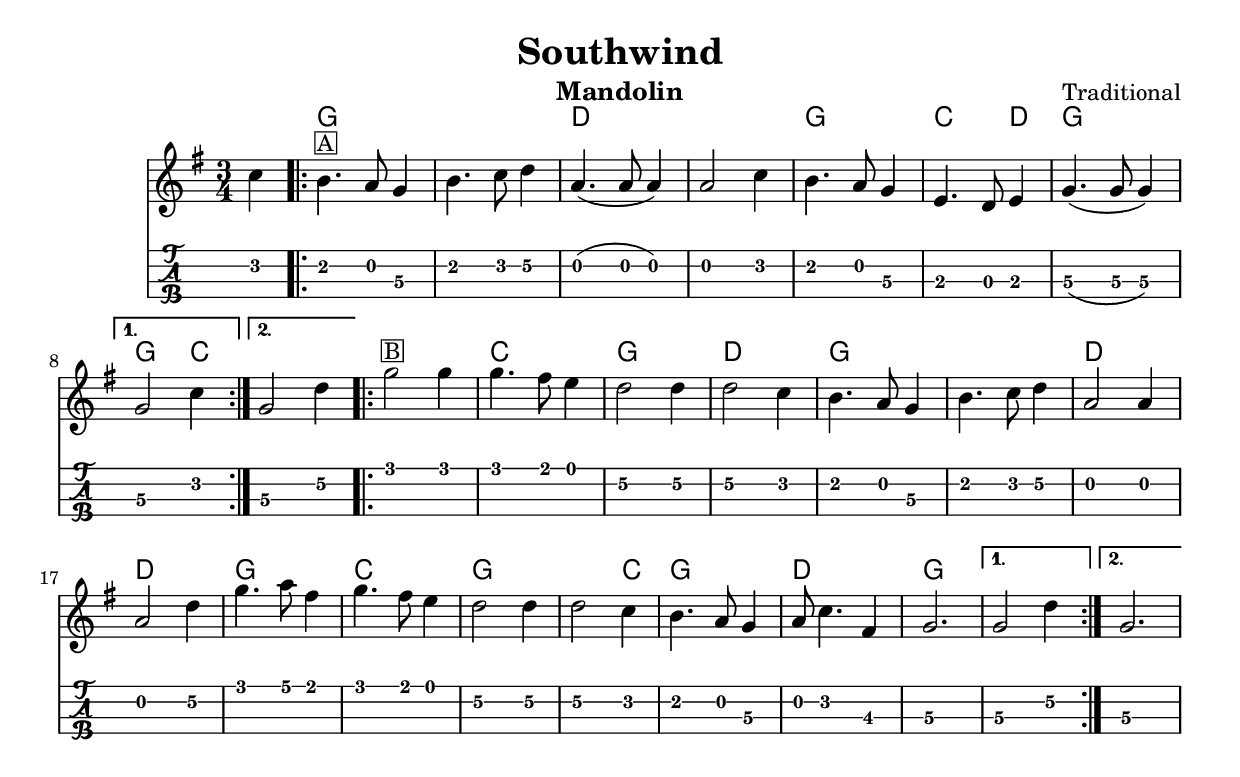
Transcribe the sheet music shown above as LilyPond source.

\version "2.18.2"
\language "english"

\version "2.18.2"
\language "english"

southwindMelodyA = \relative c'' {
  \partial 4
  c4
  \repeat volta 2 {
    | b4.^\markup {\box A} a8 g4
    | b4. c8 d4
    | a4.( a8 a4)
    | a2 c4
    | b4. a8 g4
    | e4. d8 e4
    | g4.( g8 g4)
  }
  \alternative {
    { | g2 c4 }
    { | g2 d'4 }
  }
}

southwindMelodyB = \relative c''' {
  \repeat volta 2 {
    | g2^\markup {\box B} g4
    | g4. fs8 e4
    | d2 d4
    | d2 c4
    | b4. a8 g4
    | b4. c8 d4
    | a2 a4
    | a2 d4
    | g4. a8 fs4
    | g4. fs8 e4
    | d2 d4
    | d2 c4
    | b4. a8 g4
    | a8 c4. fs,4
    | g2.
  }
  \alternative {
    { | g2 d'4 }
    { | g,2. }
  }
}

southwindMelody = {
  \key g \major
  \time 3/4

  \southwindMelodyA
  \southwindMelodyB
}

southwindChordsA = \chordmode {
  \repeat volta 2 {
    | g2.
    | g2.
    | d2.
    | d2.
    | g2.
    | c2 d4
    | g2.
  }
  \alternative {
    { | g2 c4 }
    { | g2. }
  }
}

southwindChordsB = \chordmode {
  \repeat volta 2 {
    | g2.
    | c2.
    | g2.
    | d2.
    | g2.
    | g2.
    | d2.
    | d2.
    | g2.
    | c2.
    | g2.
    | g2 c4
    | g2.
    | d2.
    | g2.
  }
  \alternative {
    { | g2. }
    { | g2. }
  }
}

southwindChords = {
  s4
  \southwindChordsA
  \southwindChordsB
}


\book {
  \header {
    title = "Southwind"
    instrument = "Mandolin"
    composer = "Traditional"
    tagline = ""
  }

  \score {
    <<
      \new ChordNames {
        \set chordChanges = ##t
        \southwindChords
      }
      \new Staff {
        \clef treble
        \southwindMelody
      }
      \new TabStaff \with {
        stringTunings = #mandolin-tuning
      } {
        \southwindMelody
      }
    >>
    \layout {}
  }
}
